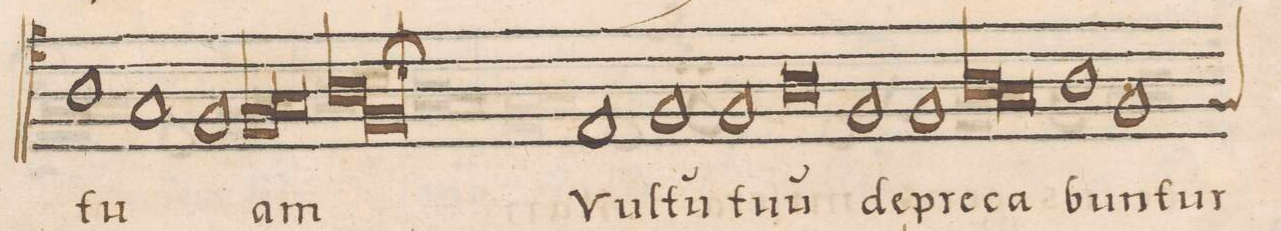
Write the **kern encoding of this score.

**kern	**text
*I"TENOR	*
*clefC5	*
*k[]	*
*met(C|)	*
*M2/1	*
1F	tu-
=34-	=34-
1E	.
1D	.
=35-	=35-
*lig	*
1D	-am
1E	.
*Xlig	*
=36-	=36-
*lig	*
1F	.
1D;l	.
*Xlig	*
=37-	=37-
1C	Vul-
1D	-tu(m)
=38-	=38-
1D	tu-
0F	-u(m)
=39-	=39-
1D	de-
=40-	=40-
1D	-pre-
*lig	*
1F	-ca-
=41-	=41-
1E	.
*Xlig	*
1F	-bun-
=42-	=42-
*custos:D	*
1D	-tur
*lig	*
*-	*-
